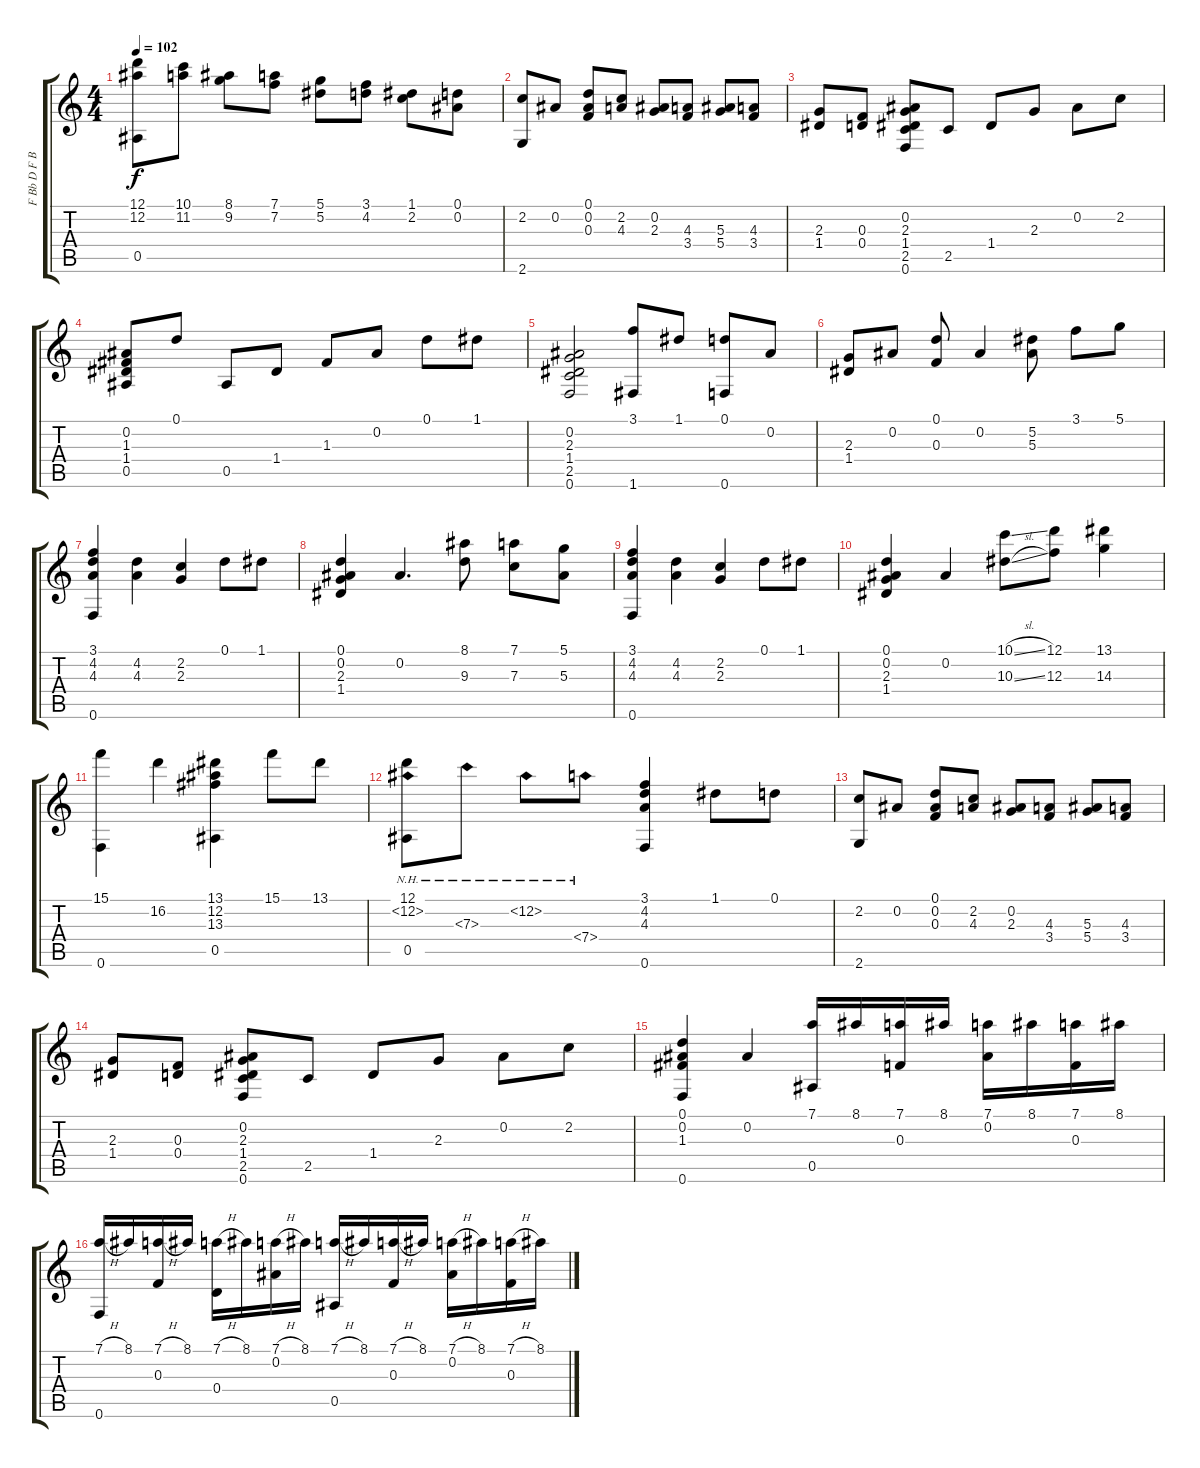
\track ("F Bb D F Bb D" "F Bb D F B") {instrument acousticguitarnylon}
\staff {score tabs}
\tuning (D4 Bb3 F3 D3 Bb2 F2) {hide}
\ts (4 4)
\tempo 102
\clef g2
\ks c
(12.1 12.2 0.5).8{dy f} (10.1 11.2).8 (8.1 9.2).8 (7.1 7.2).8 (5.1 5.2).8 (3.1 4.2).8 (1.1 2.2).8 (0.1 0.2).8 |
(2.2 2.6).8 0.2.8 (0.1 0.2 0.3).8 (2.2 4.3).8 (0.2 2.3).8 (4.3 3.4).8 (5.3 5.4).8 (4.3 3.4).8 |
(2.3 1.4).8 (0.3 0.4).8 (0.2 2.3 1.4 2.5 0.6).8 2.5.8 1.4.8 2.3.8 0.2.8 2.2.8 |
(0.2 1.3 1.4 0.5).8 0.1.8 0.5.8 1.4.8 1.3.8 0.2.8 0.1.8 1.1.8 |
(0.2 2.3 1.4 2.5 0.6).2 (3.1 1.6).8 1.1.8 (0.1 0.6).8 0.2.8 |
(2.3 1.4).8 0.2.8 (0.1 0.3).8 0.2.4 (5.2 5.3).8 3.1.8 5.1.8 |
(3.1 4.2 4.3 0.6).4 (4.2 4.3).4 (2.2 2.3).4 0.1.8 1.1.8 |
(0.1 0.2 2.3 1.4).4 0.2.4{d} (8.1 9.3).8 (7.1 7.3).8 (5.1 5.3).8 |
(3.1 4.2 4.3 0.6).4 (4.2 4.3).4 (2.2 2.3).4 0.1.8 1.1.8 |
(0.1 0.2 2.3 1.4).4 0.2.4 (10.1{sl} 10.3{sl}).8 (12.1 12.3).8 (13.1 14.3).4 |
(15.1 0.6).4 16.2.4 (13.1 12.2 13.3 0.5).4 15.1.8 13.1.8 |
(12.1 12.2{nh} 0.5).8 7.3{nh}.8 12.2{nh}.8 7.4{nh}.8 (3.1 4.2 4.3 0.6).4 1.1.8 0.1.8 |
(2.2 2.6).8 0.2.8 (0.1 0.2 0.3).8 (2.2 4.3).8 (0.2 2.3).8 (4.3 3.4).8 (5.3 5.4).8 (4.3 3.4).8 |
(2.3 1.4).8 (0.3 0.4).8 (0.2 2.3 1.4 2.5 0.6).8 2.5.8 1.4.8 2.3.8 0.2.8 2.2.8 |
(0.1 0.2 1.3 0.6).4 0.2.4 (7.1 0.5).16 8.1.16 (7.1 0.3).16 8.1.16 (7.1 0.2).16 8.1.16 (7.1 0.3).16 8.1.16 |
(7.1{h} 0.6).16 8.1.16 (7.1{h} 0.3).16 8.1.16 (7.1{h} 0.4).16 8.1.16 (7.1{h} 0.2).16 8.1.16 (7.1{h} 0.5).16 8.1.16 (7.1{h} 0.3).16 8.1.16 (7.1{h} 0.2).16 8.1.16 (7.1{h} 0.3).16 8.1.16
